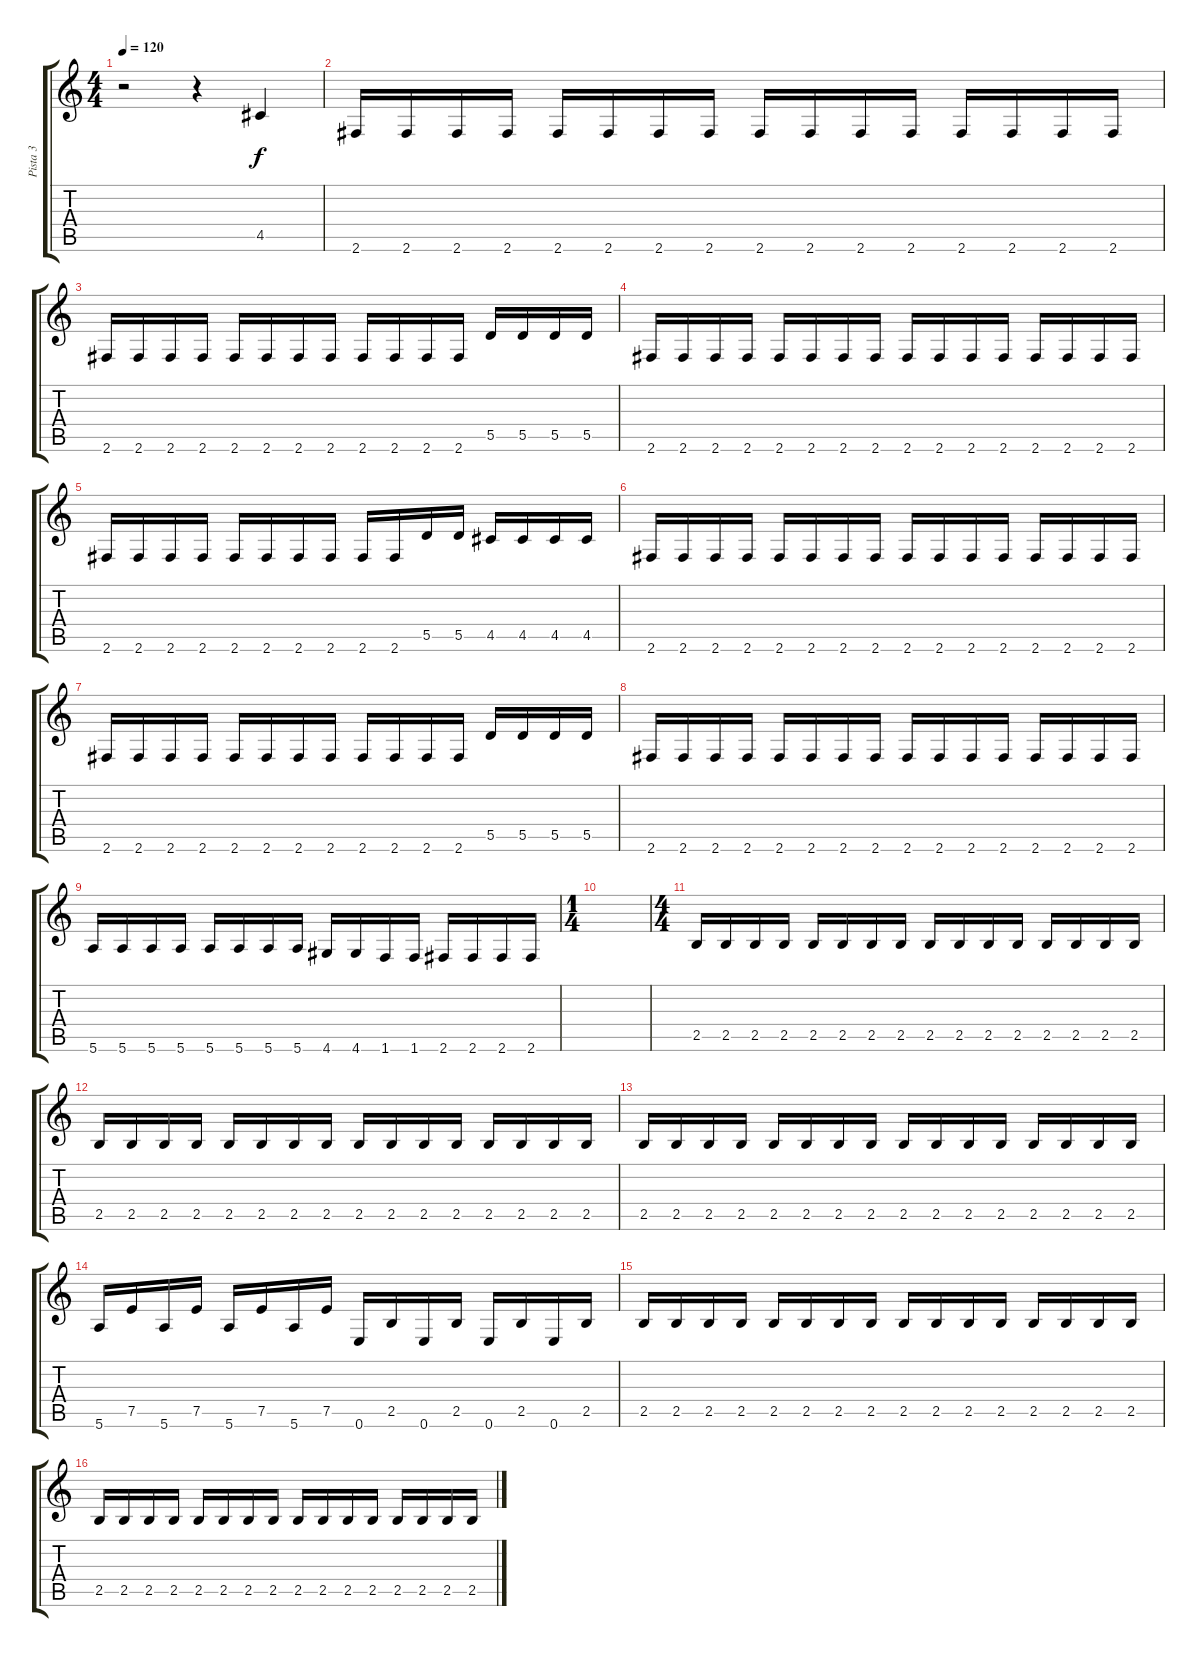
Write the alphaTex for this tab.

\track ("Pista 3" "Pista 3") {instrument acousticbass}
\staff {score tabs}
\tuning (E4 B3 G3 D3 A2 E2) {hide}
\ts (4 4)
\tempo 120
\clef g2
\ks c
r.2{dy f} r.4 4.5.4 |
2.6.16 2.6.16 2.6.16 2.6.16 2.6.16 2.6.16 2.6.16 2.6.16 2.6.16 2.6.16 2.6.16 2.6.16 2.6.16 2.6.16 2.6.16 2.6.16 |
2.6.16 2.6.16 2.6.16 2.6.16 2.6.16 2.6.16 2.6.16 2.6.16 2.6.16 2.6.16 2.6.16 2.6.16 5.5.16 5.5.16 5.5.16 5.5.16 |
2.6.16 2.6.16 2.6.16 2.6.16 2.6.16 2.6.16 2.6.16 2.6.16 2.6.16 2.6.16 2.6.16 2.6.16 2.6.16 2.6.16 2.6.16 2.6.16 |
2.6.16 2.6.16 2.6.16 2.6.16 2.6.16 2.6.16 2.6.16 2.6.16 2.6.16 2.6.16 5.5.16 5.5.16 4.5.16 4.5.16 4.5.16 4.5.16 |
2.6.16 2.6.16 2.6.16 2.6.16 2.6.16 2.6.16 2.6.16 2.6.16 2.6.16 2.6.16 2.6.16 2.6.16 2.6.16 2.6.16 2.6.16 2.6.16 |
2.6.16 2.6.16 2.6.16 2.6.16 2.6.16 2.6.16 2.6.16 2.6.16 2.6.16 2.6.16 2.6.16 2.6.16 5.5.16 5.5.16 5.5.16 5.5.16 |
2.6.16 2.6.16 2.6.16 2.6.16 2.6.16 2.6.16 2.6.16 2.6.16 2.6.16 2.6.16 2.6.16 2.6.16 2.6.16 2.6.16 2.6.16 2.6.16 |
5.6.16 5.6.16 5.6.16 5.6.16 5.6.16 5.6.16 5.6.16 5.6.16 4.6.16 4.6.16 1.6.16 1.6.16 2.6.16 2.6.16 2.6.16 2.6.16 |
\ts (1 4)
|
\ts (4 4)
2.5.16 2.5.16 2.5.16 2.5.16 2.5.16 2.5.16 2.5.16 2.5.16 2.5.16 2.5.16 2.5.16 2.5.16 2.5.16 2.5.16 2.5.16 2.5.16 |
2.5.16 2.5.16 2.5.16 2.5.16 2.5.16 2.5.16 2.5.16 2.5.16 2.5.16 2.5.16 2.5.16 2.5.16 2.5.16 2.5.16 2.5.16 2.5.16 |
2.5.16 2.5.16 2.5.16 2.5.16 2.5.16 2.5.16 2.5.16 2.5.16 2.5.16 2.5.16 2.5.16 2.5.16 2.5.16 2.5.16 2.5.16 2.5.16 |
5.6.16 7.5.16 5.6.16 7.5.16 5.6.16 7.5.16 5.6.16 7.5.16 0.6.16 2.5.16 0.6.16 2.5.16 0.6.16 2.5.16 0.6.16 2.5.16 |
2.5.16 2.5.16 2.5.16 2.5.16 2.5.16 2.5.16 2.5.16 2.5.16 2.5.16 2.5.16 2.5.16 2.5.16 2.5.16 2.5.16 2.5.16 2.5.16 |
2.5.16 2.5.16 2.5.16 2.5.16 2.5.16 2.5.16 2.5.16 2.5.16 2.5.16 2.5.16 2.5.16 2.5.16 2.5.16 2.5.16 2.5.16 2.5.16
